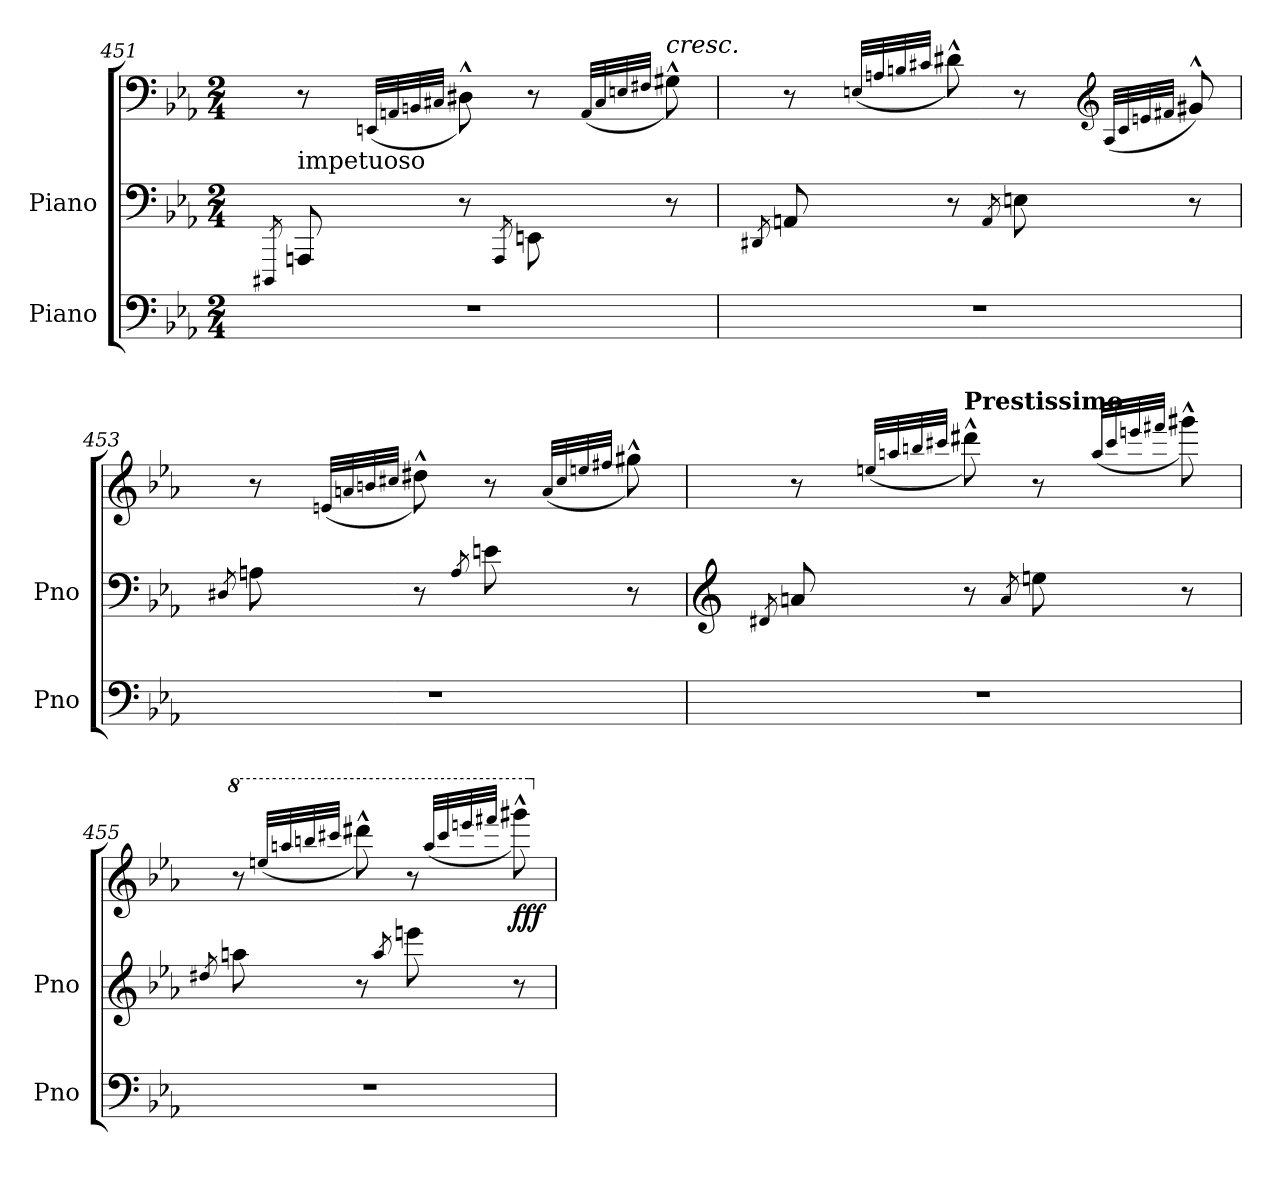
**kern	**kern	**kern	**dynam
*part2	*part1	*part1	*part1
*staff3	*staff2	*staff1	*staff1/2
*I"Piano	*I"Piano	*	*
*I'Pno	*I'Pno	*	*
*clefF4	*clefF4	*clefF4	*
*k[b-e-a-]	*k[b-e-a-]	*k[b-e-a-]	*
*M2/4	*M2/4	*M2/4	*
=451	=451	=451	=451
.	8qDDD#X/	.	.
!	!	!LO:TX:b:t=impetuoso	!
2r	8AAAn/	8r	.
.	.	(32qEEn/LLL	.
.	.	32qAAn/	.
.	.	32qBBn/	.
.	.	32qC#X/JJJ	.
.	8r	8D#X^^\)	.
.	8qAAA/	.	.
.	8EEn\	8r	.
.	.	(32qAA/LLL	.
.	.	32qC#/	.
.	.	32qEn/	.
.	.	32qF#X/JJJ	.
!	!	!LO:TX:a:i:t=cresc.	!
.	8r	8G#X^^\)	.
!!LO:LB:g=z
=452	=452	=452	=452
.	8qDD#X/	.	.
2r	8AAn/	8r	.
.	.	(32qEn/LLL	.
.	.	32qAn/	.
.	.	32qBn/	.
.	.	32qc#X/JJJ	.
.	8r	8d#X^^\)	.
.	8qAA/	.	.
.	8En\	8r	.
*	*	*clefG2	*
.	.	(32qA/LLL	.
.	.	32qc#/	.
.	.	32qen/	.
.	.	32qf#X/JJJ	.
.	8r	8g#X^^/)	.
=453	=453	=453	=453
.	8qD#X/	.	.
2r	8An\	8r	.
.	.	(32qen/LLL	.
.	.	32qan/	.
.	.	32qbn/	.
.	.	32qcc#X/JJJ	.
.	8r	8dd#X^^\)	.
.	8qA/	.	.
.	8en\	8r	.
.	.	(32qa/LLL	.
.	.	32qcc#/	.
.	.	32qeen/	.
.	.	32qff#X/JJJ	.
.	8r	8gg#X^^\)	.
!!LO:LB:g=z
=454	=454	=454	=454
*	*clefG2	*	*
.	8qd#X/	.	.
2r	8an/	8r	.
.	.	(32qeen/LLL	.
.	.	32qaan/	.
.	.	32qbbn/	.
.	.	32qccc#X/JJJ	.
!	!	!LO:TX:a:B:t=Prestissimo	!
.	8r	8ddd#X^^\)	.
.	8qa/	.	.
.	8een\	8r	.
.	.	(32qaa/LLL	.
.	.	32qccc#/	.
.	.	32qeeen/	.
.	.	32qfff#X/JJJ	.
.	8r	8ggg#X^^\)	.
=455	=455	=455	=455
.	8qdd#X/	.	.
*	*	*8va	*
2r	8aan\	8r	.
.	.	(32qeeen/LLL	.
.	.	32qaaan/	.
.	.	32qbbbn/	.
.	.	32qcccc#X/JJJ	.
.	8r	8dddd#X^^\)	.
.	8qaa/	.	.
.	8eeen\	8r	.
.	.	(32qaaa/LLL	.
.	.	32qcccc#/	.
.	.	32qeeeen/	.
.	.	32qffff#X/JJJ	.
!	!	!	!LO:DY:b
.	8r	8gggg#X^^\)	fff
*	*	*X8va	*
=	=	=	=
*-	*-	*-	*-
